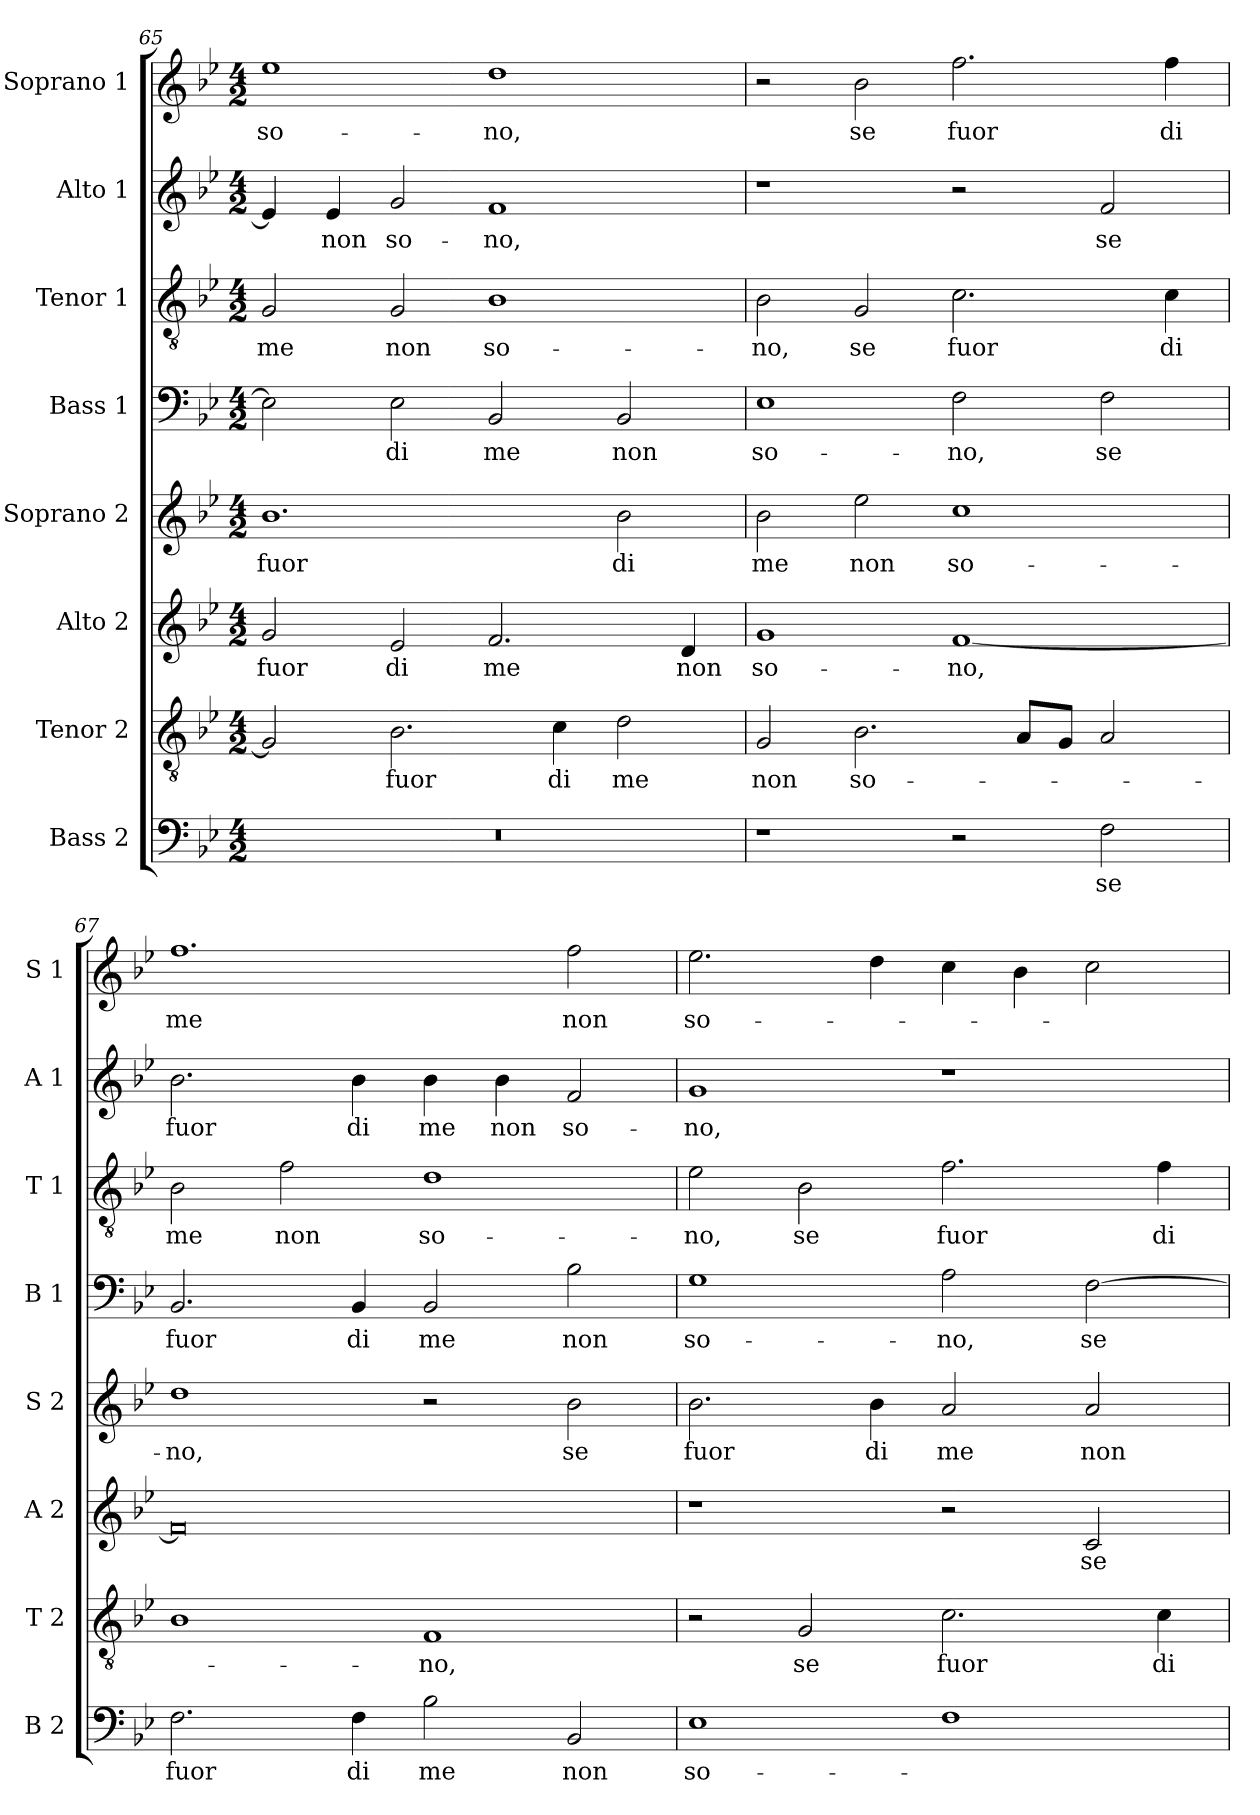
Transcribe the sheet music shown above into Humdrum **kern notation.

**kern	**text	**kern	**text	**kern	**text	**kern	**text	**kern	**text	**kern	**text	**kern	**text	**kern	**text
*part8	*part8	*part7	*part7	*part6	*part6	*part5	*part5	*part4	*part4	*part3	*part3	*part2	*part2	*part1	*part1
*staff8	*staff8	*staff7	*staff7	*staff6	*staff6	*staff5	*staff5	*staff4	*staff4	*staff3	*staff3	*staff2	*staff2	*staff1	*staff1
*I"Bass 2	*	*I"Tenor 2	*	*I"Alto 2	*	*I"Soprano 2	*	*I"Bass 1	*	*I"Tenor 1	*	*I"Alto 1	*	*I"Soprano 1	*
*I'B 2	*	*I'T 2	*	*I'A 2	*	*I'S 2	*	*I'B 1	*	*I'T 1	*	*I'A 1	*	*I'S 1	*
*clefF4	*	*clefGv2	*	*clefG2	*	*clefG2	*	*clefF4	*	*clefGv2	*	*clefG2	*	*clefG2	*
*k[b-e-]	*	*k[b-e-]	*	*k[b-e-]	*	*k[b-e-]	*	*k[b-e-]	*	*k[b-e-]	*	*k[b-e-]	*	*k[b-e-]	*
*B-:	*	*B-:	*	*B-:	*	*B-:	*	*B-:	*	*B-:	*	*B-:	*	*B-:	*
*M4/2	*	*M4/2	*	*M4/2	*	*M4/2	*	*M4/2	*	*M4/2	*	*M4/2	*	*M4/2	*
=65	=65	=65	=65	=65	=65	=65	=65	=65	=65	=65	=65	=65	=65	=65	=65
!	!	!	!	!	!LO:LY:b	!	!LO:LY:b	!	!	!	!LO:LY:b	!	!	!	!LO:LY:b
0r	.	2G/]	.	2g/	fuor	1.b-	fuor	2E-\]	.	2G/	me	4e-/]	.	1ee-	so-
!	!	!	!	!	!	!	!	!	!	!	!	!	!LO:LY:b	!	!
.	.	.	.	.	.	.	.	.	.	.	.	4e-/	non	.	.
!	!	!	!LO:LY:b	!	!LO:LY:b	!	!	!	!LO:LY:b	!	!LO:LY:b	!	!LO:LY:b	!	!
.	.	2.B-\	fuor	2e-/	di	.	.	2E-\	di	2G/	non	2g/	so-	.	.
!	!	!	!	!	!LO:LY:b	!	!	!	!LO:LY:b	!	!LO:LY:b	!	!LO:LY:b	!	!LO:LY:b
.	.	.	.	2.f/	me	.	.	2BB-/	me	1B-	so-	1f	-no,	1dd	-no,
!	!	!	!LO:LY:b	!	!	!	!	!	!	!	!	!	!	!	!
.	.	4c\	di	.	.	.	.	.	.	.	.	.	.	.	.
!	!	!	!LO:LY:b	!	!	!	!LO:LY:b	!	!LO:LY:b	!	!	!	!	!	!
.	.	2d\	me	.	.	2b-\	di	2BB-/	non	.	.	.	.	.	.
!	!	!	!	!	!LO:LY:b	!	!	!	!	!	!	!	!	!	!
.	.	.	.	4d/	non	.	.	.	.	.	.	.	.	.	.
!!LO:LB:g=z
=66	=66	=66	=66	=66	=66	=66	=66	=66	=66	=66	=66	=66	=66	=66	=66
!	!	!	!LO:LY:b	!	!LO:LY:b	!	!LO:LY:b	!	!LO:LY:b	!	!LO:LY:b	!	!	!	!
1r	.	2G/	non	1g	so-	2b-\	me	1E-	so-	2B-\	-no,	1r	.	2r	.
!	!	!	!LO:LY:b	!	!	!	!LO:LY:b	!	!	!	!LO:LY:b	!	!	!	!LO:LY:b
.	.	2.B-\	so-	.	.	2ee-\	non	.	.	2G/	se	.	.	2b-\	se
!	!	!	!	!	!LO:LY:b	!	!LO:LY:b	!	!LO:LY:b	!	!LO:LY:b	!	!	!	!LO:LY:b
2r	.	.	.	[1f	-no,	1cc	so-	2F\	-no,	2.c\	fuor	2r	.	2.ff\	fuor
.	.	8A/L	.	.	.	.	.	.	.	.	.	.	.	.	.
.	.	8G/J	.	.	.	.	.	.	.	.	.	.	.	.	.
!	!LO:LY:b	!	!	!	!	!	!	!	!LO:LY:b	!	!	!	!LO:LY:b	!	!
2F\	se	2A/	.	.	.	.	.	2F\	se	.	.	2f/	se	.	.
!	!	!	!	!	!	!	!	!	!	!	!LO:LY:b	!	!	!	!LO:LY:b
.	.	.	.	.	.	.	.	.	.	4c\	di	.	.	4ff\	di
=67	=67	=67	=67	=67	=67	=67	=67	=67	=67	=67	=67	=67	=67	=67	=67
!	!LO:LY:b	!	!	!	!	!	!LO:LY:b	!	!LO:LY:b	!	!LO:LY:b	!	!LO:LY:b	!	!LO:LY:b
2.F\	fuor	1B-	.	0f]	.	1dd	-no,	2.BB-/	fuor	2B-\	me	2.b-\	fuor	1.ff	me
!	!	!	!	!	!	!	!	!	!	!	!LO:LY:b	!	!	!	!
.	.	.	.	.	.	.	.	.	.	2f\	non	.	.	.	.
!	!LO:LY:b	!	!	!	!	!	!	!	!LO:LY:b	!	!	!	!LO:LY:b	!	!
4F\	di	.	.	.	.	.	.	4BB-/	di	.	.	4b-\	di	.	.
!	!LO:LY:b	!	!LO:LY:b	!	!	!	!	!	!LO:LY:b	!	!LO:LY:b	!	!LO:LY:b	!	!
2B-\	me	1F	-no,	.	.	2r	.	2BB-/	me	1d	so-	4b-\	me	.	.
!	!	!	!	!	!	!	!	!	!	!	!	!	!LO:LY:b	!	!
.	.	.	.	.	.	.	.	.	.	.	.	4b-\	non	.	.
!	!LO:LY:b	!	!	!	!	!	!LO:LY:b	!	!LO:LY:b	!	!	!	!LO:LY:b	!	!LO:LY:b
2BB-/	non	.	.	.	.	2b-\	se	2B-\	non	.	.	2f/	so-	2ff\	non
!!LO:PB:g=z
=68	=68	=68	=68	=68	=68	=68	=68	=68	=68	=68	=68	=68	=68	=68	=68
!	!LO:LY:b	!	!	!	!	!	!LO:LY:b	!	!LO:LY:b	!	!LO:LY:b	!	!LO:LY:b	!	!LO:LY:b
1E-	so-	2r	.	1r	.	2.b-\	fuor	1G	so-	2e-\	-no,	1g	-no,	2.ee-\	so-
!	!	!	!LO:LY:b	!	!	!	!	!	!	!	!LO:LY:b	!	!	!	!
.	.	2G/	se	.	.	.	.	.	.	2B-\	se	.	.	.	.
!	!	!	!	!	!	!	!LO:LY:b	!	!	!	!	!	!	!	!
.	.	.	.	.	.	4b-\	di	.	.	.	.	.	.	4dd\	.
!	!	!	!LO:LY:b	!	!	!	!LO:LY:b	!	!LO:LY:b	!	!LO:LY:b	!	!	!	!
1F	.	2.c\	fuor	2r	.	2a/	me	2A\	-no,	2.f\	fuor	1r	.	4cc\	.
.	.	.	.	.	.	.	.	.	.	.	.	.	.	4b-\	.
!	!	!	!	!	!LO:LY:b	!	!LO:LY:b	!	!LO:LY:b	!	!	!	!	!	!
.	.	.	.	2c/	se	2a/	non	[2F\	se	.	.	.	.	2cc\	.
!	!	!	!LO:LY:b	!	!	!	!	!	!	!	!LO:LY:b	!	!	!	!
.	.	4c\	di	.	.	.	.	.	.	4f\	di	.	.	.	.
=	=	=	=	=	=	=	=	=	=	=	=	=	=	=	=
*-	*-	*-	*-	*-	*-	*-	*-	*-	*-	*-	*-	*-	*-	*-	*-
